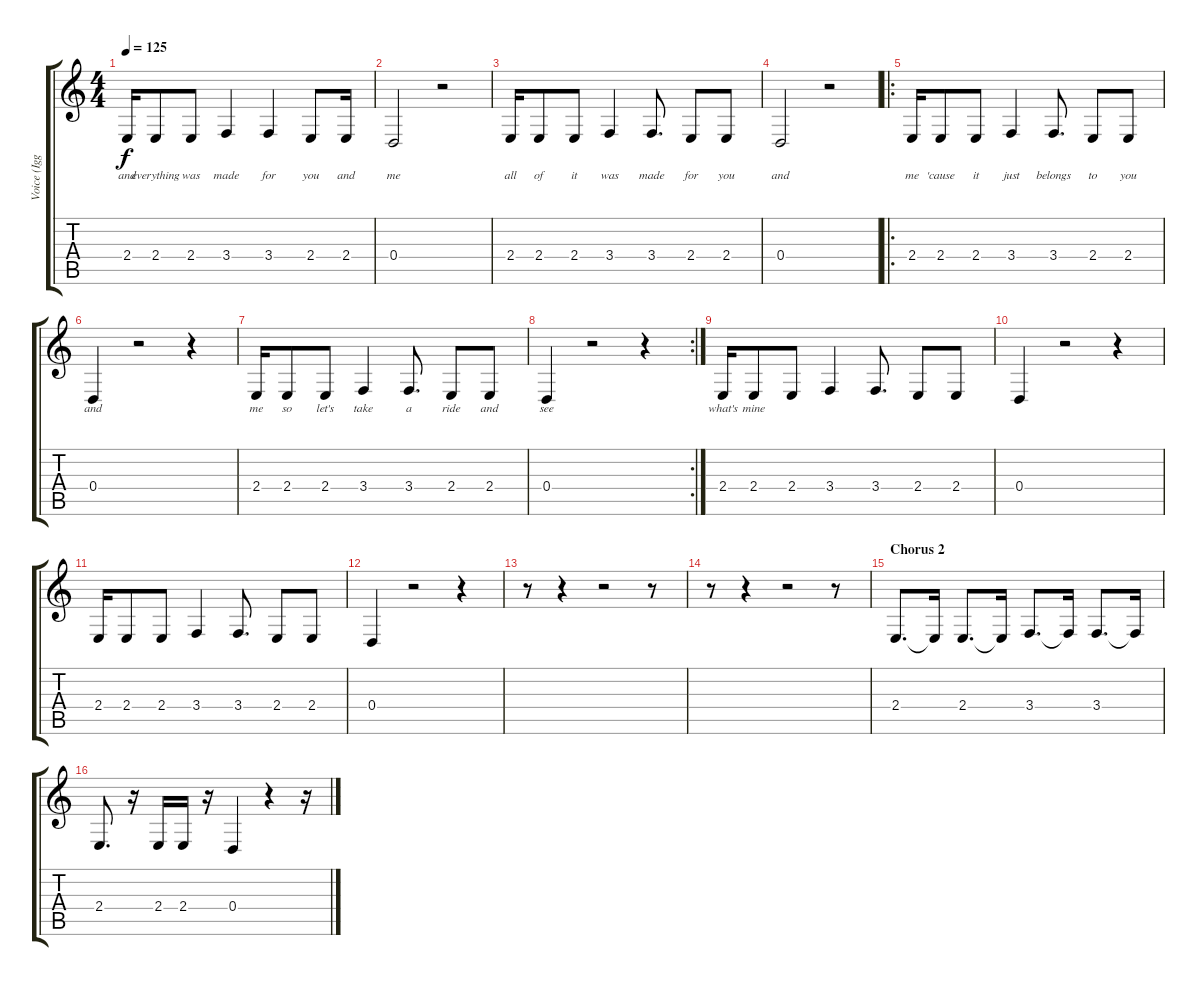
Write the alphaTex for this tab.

\track ("Voice (Iggy)" "Voice (Igg") {instrument flute}
\staff {score tabs}
\tuning (E4 B3 G3 D3 A2 E2) {hide}
\ts (4 4)
\tempo 125
\clef g2
\ks c
2.4.16{lyrics (0 "and") lyrics (1 "") lyrics (2 "") lyrics (3 "") lyrics (4 "") dy f} 2.4.8{lyrics (0 "everything") lyrics (1 "") lyrics (2 "") lyrics (3 "") lyrics (4 "")} 2.4.8{lyrics (0 "was") lyrics (1 "") lyrics (2 "") lyrics (3 "") lyrics (4 "")} 3.4.4{lyrics (0 "made") lyrics (1 "") lyrics (2 "") lyrics (3 "") lyrics (4 "")} 3.4.4{lyrics (0 "for") lyrics (1 "") lyrics (2 "") lyrics (3 "") lyrics (4 "")} 2.4.8{lyrics (0 "you") lyrics (1 "") lyrics (2 "") lyrics (3 "") lyrics (4 "")} 2.4.16{lyrics (0 "and") lyrics (1 "") lyrics (2 "") lyrics (3 "") lyrics (4 "")} |
0.4.2{lyrics (0 "me") lyrics (1 "") lyrics (2 "") lyrics (3 "") lyrics (4 "")} r.2 |
2.4.16{lyrics (0 "all") lyrics (1 "") lyrics (2 "") lyrics (3 "") lyrics (4 "")} 2.4.8{lyrics (0 "of") lyrics (1 "") lyrics (2 "") lyrics (3 "") lyrics (4 "")} 2.4.8{lyrics (0 "it") lyrics (1 "") lyrics (2 "") lyrics (3 "") lyrics (4 "")} 3.4.4{lyrics (0 "was") lyrics (1 "") lyrics (2 "") lyrics (3 "") lyrics (4 "")} 3.4.8{d lyrics (0 "made") lyrics (1 "") lyrics (2 "") lyrics (3 "") lyrics (4 "")} 2.4.8{lyrics (0 "for") lyrics (1 "") lyrics (2 "") lyrics (3 "") lyrics (4 "")} 2.4.8{lyrics (0 "you") lyrics (1 "") lyrics (2 "") lyrics (3 "") lyrics (4 "")} |
0.4.2{lyrics (0 "and") lyrics (1 "") lyrics (2 "") lyrics (3 "") lyrics (4 "")} r.2 |
\ro
2.4.16{lyrics (0 "me") lyrics (1 "") lyrics (2 "") lyrics (3 "") lyrics (4 "")} 2.4.8{lyrics (0 "'cause") lyrics (1 "") lyrics (2 "") lyrics (3 "") lyrics (4 "")} 2.4.8{lyrics (0 "it") lyrics (1 "") lyrics (2 "") lyrics (3 "") lyrics (4 "")} 3.4.4{lyrics (0 "just") lyrics (1 "") lyrics (2 "") lyrics (3 "") lyrics (4 "")} 3.4.8{d lyrics (0 "belongs") lyrics (1 "") lyrics (2 "") lyrics (3 "") lyrics (4 "")} 2.4.8{lyrics (0 "to") lyrics (1 "") lyrics (2 "") lyrics (3 "") lyrics (4 "")} 2.4.8{lyrics (0 "you") lyrics (1 "") lyrics (2 "") lyrics (3 "") lyrics (4 "")} |
0.4.4{lyrics (0 "and") lyrics (1 "") lyrics (2 "") lyrics (3 "") lyrics (4 "")} r.2 r.4 |
2.4.16{lyrics (0 "me") lyrics (1 "") lyrics (2 "") lyrics (3 "") lyrics (4 "")} 2.4.8{lyrics (0 "so") lyrics (1 "") lyrics (2 "") lyrics (3 "") lyrics (4 "")} 2.4.8{lyrics (0 "let's") lyrics (1 "") lyrics (2 "") lyrics (3 "") lyrics (4 "")} 3.4.4{lyrics (0 "take") lyrics (1 "") lyrics (2 "") lyrics (3 "") lyrics (4 "")} 3.4.8{d lyrics (0 "a") lyrics (1 "") lyrics (2 "") lyrics (3 "") lyrics (4 "")} 2.4.8{lyrics (0 "ride") lyrics (1 "") lyrics (2 "") lyrics (3 "") lyrics (4 "")} 2.4.8{lyrics (0 "and") lyrics (1 "") lyrics (2 "") lyrics (3 "") lyrics (4 "")} |
\rc 2
0.4.4{lyrics (0 "see") lyrics (1 "") lyrics (2 "") lyrics (3 "") lyrics (4 "")} r.2 r.4 |
2.4.16{lyrics (0 "what's") lyrics (1 "") lyrics (2 "") lyrics (3 "") lyrics (4 "")} 2.4.8{lyrics (0 "mine") lyrics (1 "") lyrics (2 "") lyrics (3 "") lyrics (4 "")} 2.4.8 3.4.4 3.4.8{d} 2.4.8 2.4.8 |
0.4.4 r.2 r.4 |
2.4.16 2.4.8 2.4.8 3.4.4 3.4.8{d} 2.4.8 2.4.8 |
0.4.4 r.2 r.4 |
r.8 r.4 r.2 r.8 |
r.8 r.4 r.2 r.8 |
\section ("" "Chorus 2")
2.4.8{d} 2.4{t}.16 2.4.8{d} 2.4{t}.16 3.4.8{d} 3.4{t}.16 3.4.8{d} 3.4{t}.16 |
2.4.8{d} r.16 2.4.16 2.4.16 r.16 0.4.4 r.4 r.16
